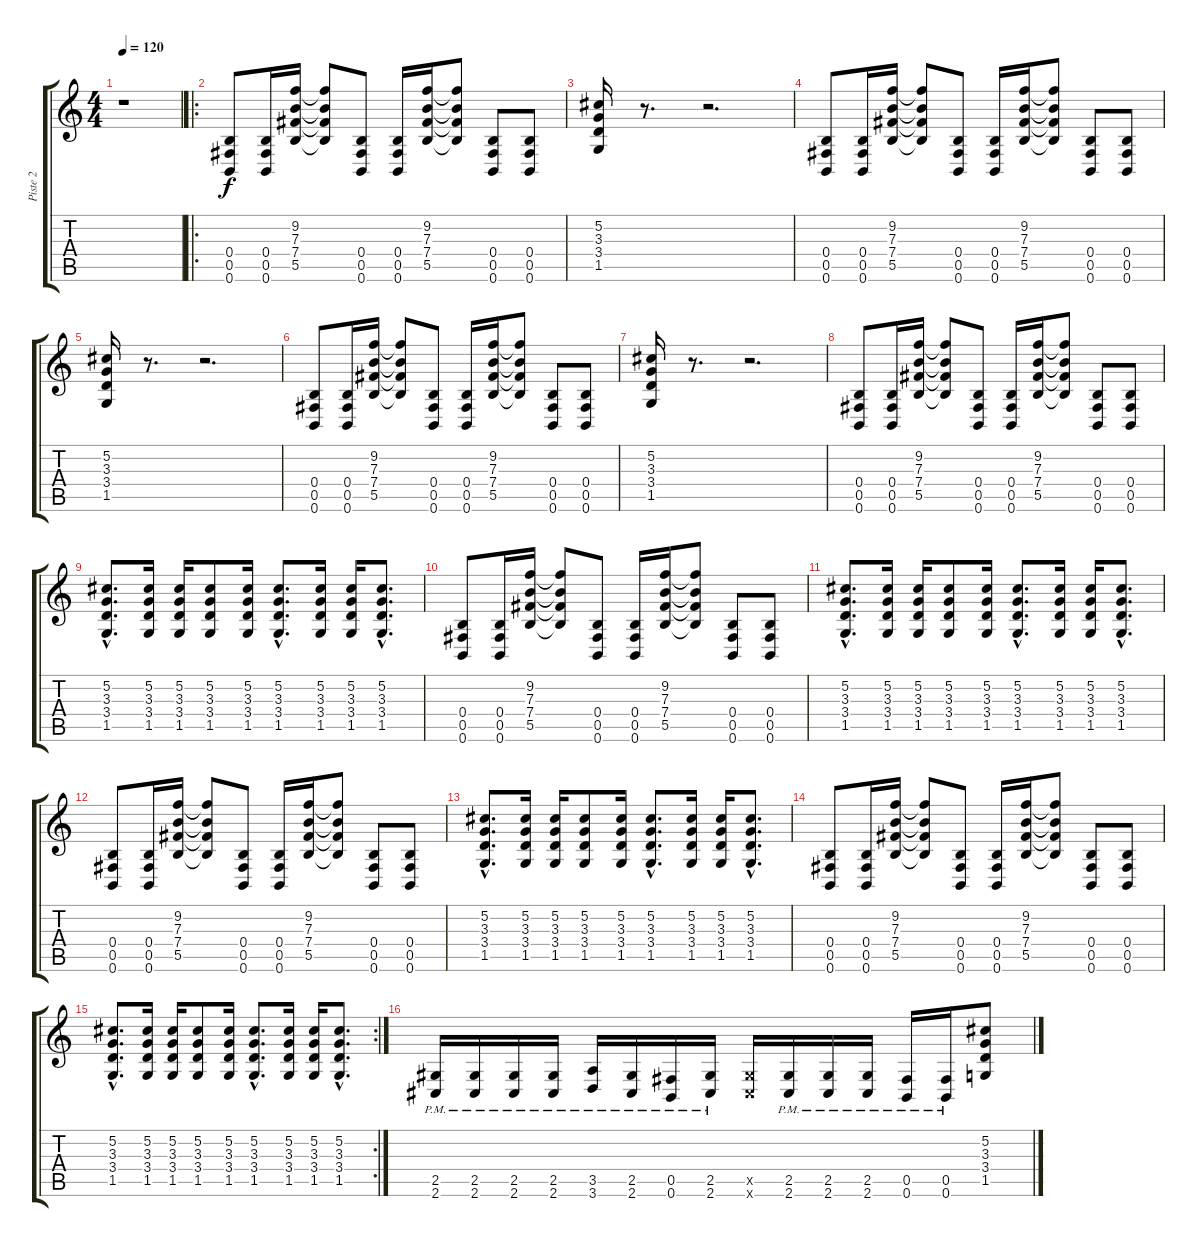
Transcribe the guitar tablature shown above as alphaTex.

\track ("Piste 2" "Piste 2") {instrument distortionguitar}
\staff {score tabs}
\tuning (Db4 Ab3 E3 B2 Gb2 B1) {hide}
\ts (4 4)
\tempo 120
\clef g2
\ks c
r.1{dy f instrument distortionguitar} |
\ro
(0.4 0.5 0.6).8 (0.4 0.5 0.6).16 (9.2 7.3 7.4 5.5).16 (9.2{t} 7.3{t} 7.4{t} 5.5{t}).8 (0.4 0.5 0.6).8 (0.4 0.5 0.6).16 (9.2 7.3 7.4 5.5).16 (9.2{t} 7.3{t} 7.4{t} 5.5{t}).8 (0.4 0.5 0.6).8 (0.4 0.5 0.6).8 |
(5.2 3.3 3.4 1.5).16 r.8{d} r.2{d} |
(0.4 0.5 0.6).8 (0.4 0.5 0.6).16 (9.2 7.3 7.4 5.5).16 (9.2{t} 7.3{t} 7.4{t} 5.5{t}).8 (0.4 0.5 0.6).8 (0.4 0.5 0.6).16 (9.2 7.3 7.4 5.5).16 (9.2{t} 7.3{t} 7.4{t} 5.5{t}).8 (0.4 0.5 0.6).8 (0.4 0.5 0.6).8 |
(5.2 3.3 3.4 1.5).16 r.8{d} r.2{d} |
(0.4 0.5 0.6).8 (0.4 0.5 0.6).16 (9.2 7.3 7.4 5.5).16 (9.2{t} 7.3{t} 7.4{t} 5.5{t}).8 (0.4 0.5 0.6).8 (0.4 0.5 0.6).16 (9.2 7.3 7.4 5.5).16 (9.2{t} 7.3{t} 7.4{t} 5.5{t}).8 (0.4 0.5 0.6).8 (0.4 0.5 0.6).8 |
(5.2 3.3 3.4 1.5).16 r.8{d} r.2{d} |
(0.4 0.5 0.6).8 (0.4 0.5 0.6).16 (9.2 7.3 7.4 5.5).16 (9.2{t} 7.3{t} 7.4{t} 5.5{t}).8 (0.4 0.5 0.6).8 (0.4 0.5 0.6).16 (9.2 7.3 7.4 5.5).16 (9.2{t} 7.3{t} 7.4{t} 5.5{t}).8 (0.4 0.5 0.6).8 (0.4 0.5 0.6).8 |
(5.2{hac} 3.3{hac} 3.4{hac} 1.5{hac}).8{d} (5.2 3.3 3.4 1.5).16 (5.2 3.3 3.4 1.5).16 (5.2 3.3 3.4 1.5).8 (5.2 3.3 3.4 1.5).16 (5.2{hac} 3.3{hac} 3.4{hac} 1.5{hac}).8{d} (5.2 3.3 3.4 1.5).16 (5.2 3.3 3.4 1.5).16 (5.2{hac} 3.3{hac} 3.4{hac} 1.5{hac}).8{d} |
(0.4 0.5 0.6).8 (0.4 0.5 0.6).16 (9.2 7.3 7.4 5.5).16 (9.2{t} 7.3{t} 7.4{t} 5.5{t}).8 (0.4 0.5 0.6).8 (0.4 0.5 0.6).16 (9.2 7.3 7.4 5.5).16 (9.2{t} 7.3{t} 7.4{t} 5.5{t}).8 (0.4 0.5 0.6).8 (0.4 0.5 0.6).8 |
(5.2{hac} 3.3{hac} 3.4{hac} 1.5{hac}).8{d} (5.2 3.3 3.4 1.5).16 (5.2 3.3 3.4 1.5).16 (5.2 3.3 3.4 1.5).8 (5.2 3.3 3.4 1.5).16 (5.2{hac} 3.3{hac} 3.4{hac} 1.5{hac}).8{d} (5.2 3.3 3.4 1.5).16 (5.2 3.3 3.4 1.5).16 (5.2{hac} 3.3{hac} 3.4{hac} 1.5{hac}).8{d} |
(0.4 0.5 0.6).8 (0.4 0.5 0.6).16 (9.2 7.3 7.4 5.5).16 (9.2{t} 7.3{t} 7.4{t} 5.5{t}).8 (0.4 0.5 0.6).8 (0.4 0.5 0.6).16 (9.2 7.3 7.4 5.5).16 (9.2{t} 7.3{t} 7.4{t} 5.5{t}).8 (0.4 0.5 0.6).8 (0.4 0.5 0.6).8 |
(5.2{hac} 3.3{hac} 3.4{hac} 1.5{hac}).8{d} (5.2 3.3 3.4 1.5).16 (5.2 3.3 3.4 1.5).16 (5.2 3.3 3.4 1.5).8 (5.2 3.3 3.4 1.5).16 (5.2{hac} 3.3{hac} 3.4{hac} 1.5{hac}).8{d} (5.2 3.3 3.4 1.5).16 (5.2 3.3 3.4 1.5).16 (5.2{hac} 3.3{hac} 3.4{hac} 1.5{hac}).8{d} |
(0.4 0.5 0.6).8 (0.4 0.5 0.6).16 (9.2 7.3 7.4 5.5).16 (9.2{t} 7.3{t} 7.4{t} 5.5{t}).8 (0.4 0.5 0.6).8 (0.4 0.5 0.6).16 (9.2 7.3 7.4 5.5).16 (9.2{t} 7.3{t} 7.4{t} 5.5{t}).8 (0.4 0.5 0.6).8 (0.4 0.5 0.6).8 |
\rc 2
(5.2{hac} 3.3{hac} 3.4{hac} 1.5{hac}).8{d} (5.2 3.3 3.4 1.5).16 (5.2 3.3 3.4 1.5).16 (5.2 3.3 3.4 1.5).8 (5.2 3.3 3.4 1.5).16 (5.2{hac} 3.3{hac} 3.4{hac} 1.5{hac}).8{d} (5.2 3.3 3.4 1.5).16 (5.2 3.3 3.4 1.5).16 (5.2{hac} 3.3{hac} 3.4{hac} 1.5{hac}).8{d} |
(2.5{pm} 2.6{pm}).16 (2.5{pm} 2.6{pm}).16 (2.5{pm} 2.6{pm}).16 (2.5{pm} 2.6{pm}).16 (3.5{pm} 3.6{pm}).16 (2.5{pm} 2.6{pm}).16 (0.5{pm} 0.6{pm}).16 (2.5{pm} 2.6{pm}).16 (2.5{x} 2.6{x}).16 (2.5{pm} 2.6{pm}).16 (2.5{pm} 2.6{pm}).16 (2.5{pm} 2.6{pm}).16 (0.5{pm} 0.6{pm}).16 (0.5{pm} 0.6{pm}).16 (5.2 3.3 3.4 1.5).8
